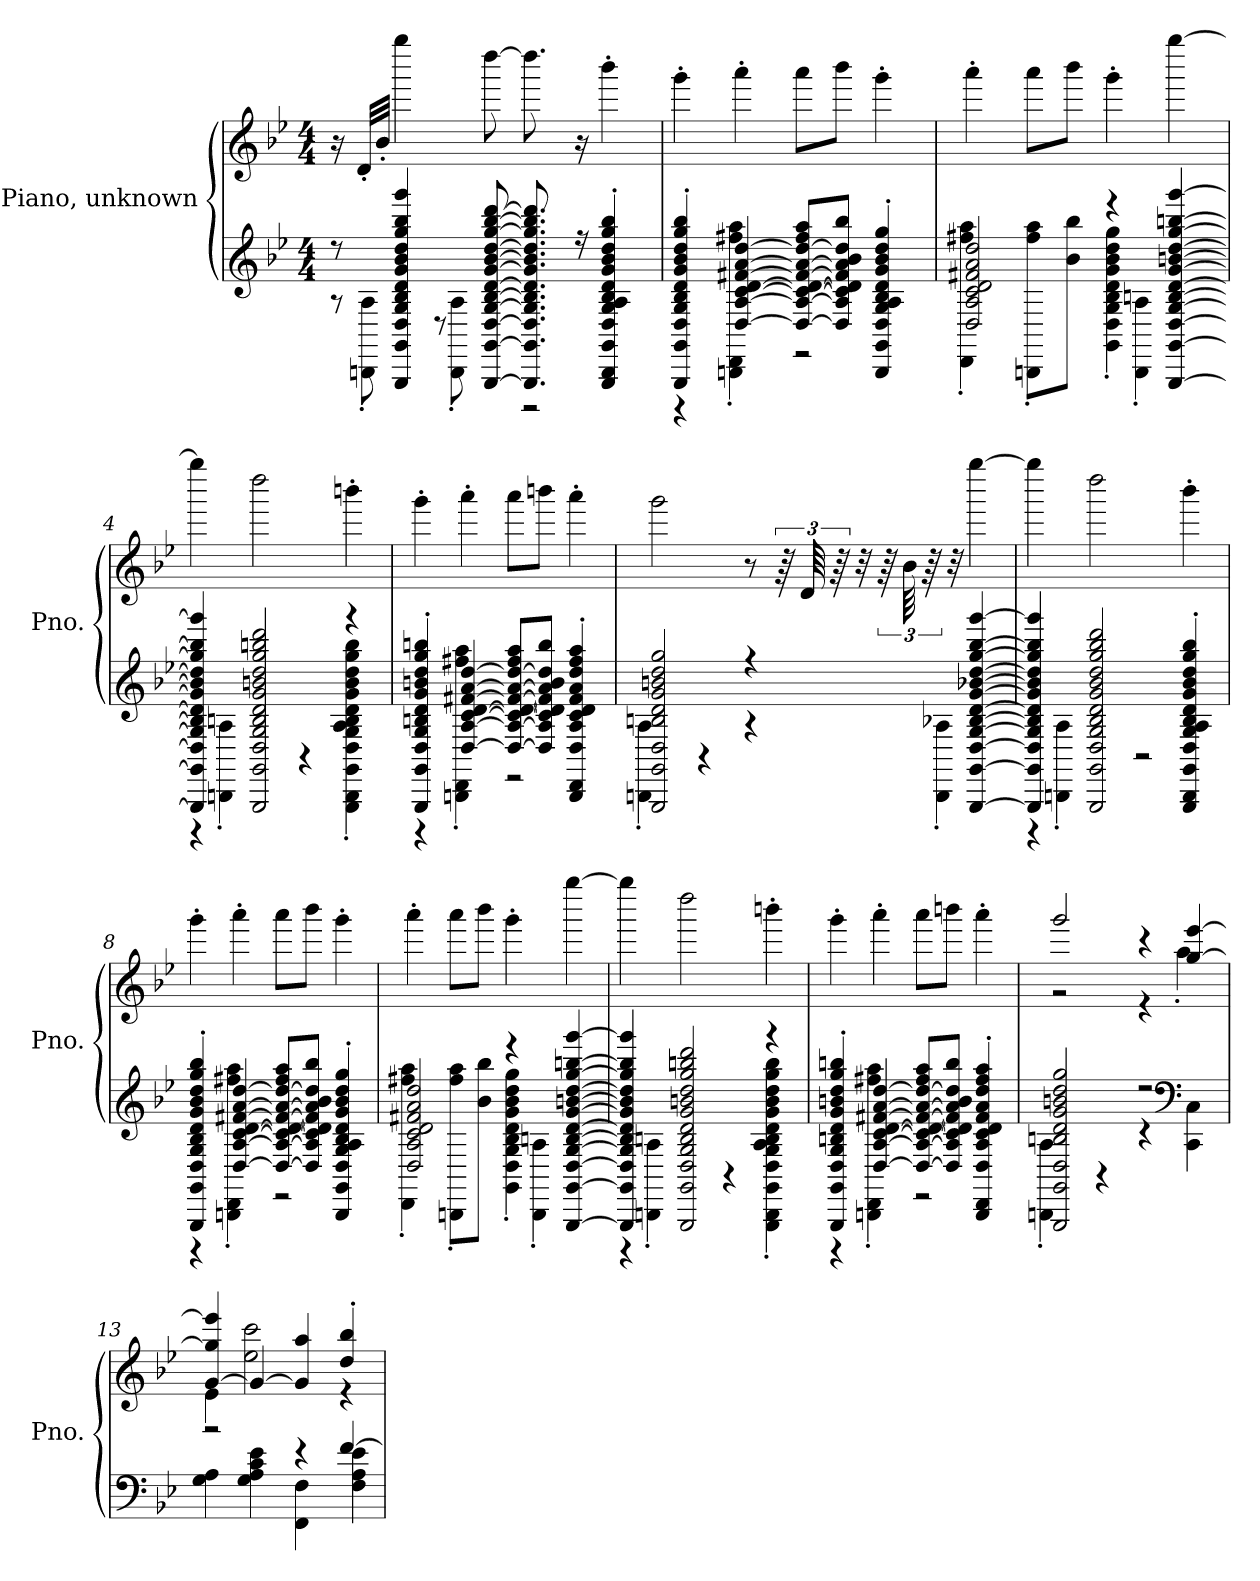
**kern	**kern
*part1	*part1
*staff2	*staff1
*I"Piano, unknown	*
*I'Pno.	*
*clefG2	*clefG2
*k[b-e-]	*k[b-e-]
*M4/4	*M4/4
*MM120	*MM120
=1	=1
*^	*
8r	8r	16r
.	.	32d'/LLL
.	.	32b-'/JJJ
4GGG/ 4GG/ 4D/ 4G/ 4B-/ 4d/ 4g/ 4b-/ 4dd/ 4gg/ 4bb-/ 4ggg/	8BBBn\' 8A\'	4gggg\
.	8r	.
[8GGG/ [8GG/ [8D/ [8G/ [8B-/ [8d/ [8g/ [8b-/ [8dd/ [8gg/ [8bb-/ [8ddd/	8BBB\' 8A\'	[8dddd\
8.GGG/] 8.GG/] 8.D/] 8.G/] 8.B-/] 8.d/] 8.g/] 8.b-/] 8.dd/] 8.gg/] 8.bb-/] 8.ddd/]	2r	8.dddd\]
16r	.	16r
4GGG/' 4BBB/' 4GG/' 4D/' 4G/' 4A/' 4B-/' 4d/' 4g/' 4b-/' 4dd/' 4gg/' 4bb-/'	.	4bbb-'\
=2	=2	=2
4GGG/' 4GG/' 4D/' 4G/' 4B-/' 4d/' 4g/' 4b-/' 4dd/' 4gg/' 4bb-/'	4r	4ggg'\
[4D/ [4A/ [4c/ [4d/ [4f#X/ [4a/ [4dd/	4BBBn\' 4DD\' 4ff#X\' 4aa\'	4aaa'\
8D/_ 8A/_ 8c/_ 8d/_ 8f#/_ 8a/_ 8dd/_ 8ff#/ 8aa/L	2r	8aaa\L
8D/] 8A/] 8c/] 8d/] 8f#/] 8a/] 8b-/ 8dd/] 8bb-/J	.	8bbb-\J
4BBB/' 4GG/' 4D/' 4G/' 4A/' 4B-/' 4d/' 4g/' 4b-/' 4dd/' 4gg/'	.	4ggg'\
=3	=3	=3
2D/ 2A/ 2c/ 2d/ 2f#X/ 2a/ 2dd/	4DD\' 4ff#X\' 4aa\'	4aaa'\
.	8BBBn\' 8ff#\' 8aa\'L	8aaa\L
.	8b-\ 8bb-\J	8bbb-\J
4r	4GG\' 4D\' 4G\' 4B-\' 4d\' 4g\' 4b-\' 4dd\' 4gg\'	4ggg'\
[4GGG/ [4GG/ [4D/ [4G/ [4Bn/ [4d/ [4g/ [4bn/ [4dd/ [4gg/ [4bbn/ [4ggg/	4BBB\' 4A\'	[4gggg\
=4	=4	=4
4GGG/] 4GG/] 4D/] 4G/] 4B/] 4d/] 4g/] 4b/] 4dd/] 4gg/] 4bb/] 4ggg/]	4r	4gggg\]
2GGG/ 2GG/ 2D/ 2G/ 2Bn/ 2d/ 2g/ 2bn/ 2dd/ 2gg/ 2bbn/ 2ddd/	4BBBn\' 4A\'	2dddd\
.	4r	.
4r	4GGG\' 4BBB\' 4GG\' 4D\' 4G\' 4A\' 4B\' 4d\' 4g\' 4b\' 4dd\' 4gg\' 4bb\'	4bbbn'\
!!LO:LB:g=z
=5	=5	=5
4GGG/' 4GG/' 4D/' 4G/' 4Bn/' 4d/' 4g/' 4bn/' 4dd/' 4gg/' 4bbn/'	4r	4ggg'\
[4D/ [4A/ [4c/ [4d/ [4f#X/ [4a/ [4dd/	4BBBn\' 4DD\' 4ff#X\' 4aa\'	4aaa'\
8D/_ 8A/_ 8c/_ 8d/_ 8f#/_ 8a/_ 8dd/_ 8ff#/ 8aa/L	2r	8aaa\L
8D/] 8A/] 8c/] 8d/] 8f#/] 8a/] 8b/ 8dd/] 8bb/J	.	8bbbn\J
4BBB/' 4DD/' 4D/' 4A/' 4c/' 4d/' 4f#/' 4a/' 4dd/' 4ff#/' 4aa/'	.	4aaa'\
=6	=6	=6
2GGG/ 2GG/ 2D/ 2Bn/ 2d/ 2g/ 2bn/ 2dd/ 2gg/	4BBBn\' 4A\'	2ggg\
.	4r	.
4r	4r	8r
.	.	96r
.	.	96d/
.	.	96r
.	.	32r
.	.	96r
.	.	96b-\
.	.	96r
.	.	32r
[4GGG/ [4GG/ [4D/ [4G/ [4B-X/ [4d/ [4g/ [4b-X/ [4dd/ [4gg/ [4bb-/ [4ggg/	4BBB\' 4A\'	[4gggg\
=7	=7	=7
4GGG/] 4GG/] 4D/] 4G/] 4B-/] 4d/] 4g/] 4b-/] 4dd/] 4gg/] 4bb-/] 4ggg/]	4r	4gggg\]
2GGG/ 2GG/ 2D/ 2G/ 2B-/ 2d/ 2g/ 2b-/ 2dd/ 2gg/ 2bb-/ 2ddd/	4BBBn\' 4A\'	2dddd\
.	2r	.
4GGG/' 4BBB/' 4GG/' 4D/' 4G/' 4A/' 4B-/' 4d/' 4g/' 4b-/' 4dd/' 4gg/' 4bb-/'	.	4bbb-'\
=8	=8	=8
4GGG/' 4GG/' 4D/' 4G/' 4B-/' 4d/' 4g/' 4b-/' 4dd/' 4gg/' 4bb-/'	4r	4ggg'\
[4D/ [4A/ [4c/ [4d/ [4f#X/ [4a/ [4dd/	4BBBn\' 4DD\' 4ff#X\' 4aa\'	4aaa'\
8D/_ 8A/_ 8c/_ 8d/_ 8f#/_ 8a/_ 8dd/_ 8ff#/ 8aa/L	2r	8aaa\L
8D/] 8A/] 8c/] 8d/] 8f#/] 8a/] 8b-/ 8dd/] 8bb-/J	.	8bbb-\J
4BBB/' 4GG/' 4D/' 4G/' 4A/' 4B-/' 4d/' 4g/' 4b-/' 4dd/' 4gg/'	.	4ggg'\
!!LO:LB:g=z
=9	=9	=9
2D/ 2A/ 2c/ 2d/ 2f#X/ 2a/ 2dd/	4DD\' 4ff#X\' 4aa\'	4aaa'\
.	8BBBn\' 8ff#\' 8aa\'L	8aaa\L
.	8b-\ 8bb-\J	8bbb-\J
4r	4GG\' 4D\' 4G\' 4B-\' 4d\' 4g\' 4b-\' 4dd\' 4gg\'	4ggg'\
[4GGG/ [4GG/ [4D/ [4G/ [4Bn/ [4d/ [4g/ [4bn/ [4dd/ [4gg/ [4bbn/ [4ggg/	4BBB\' 4A\'	[4gggg\
=10	=10	=10
4GGG/] 4GG/] 4D/] 4G/] 4B/] 4d/] 4g/] 4b/] 4dd/] 4gg/] 4bb/] 4ggg/]	4r	4gggg\]
2GGG/ 2GG/ 2D/ 2G/ 2Bn/ 2d/ 2g/ 2bn/ 2dd/ 2gg/ 2bbn/ 2ddd/	4BBBn\' 4A\'	2dddd\
.	4r	.
4r	4GGG\' 4BBB\' 4GG\' 4D\' 4G\' 4A\' 4B\' 4d\' 4g\' 4b\' 4dd\' 4gg\' 4bb\'	4bbbn'\
=11	=11	=11
4GGG/' 4GG/' 4D/' 4G/' 4Bn/' 4d/' 4g/' 4bn/' 4dd/' 4gg/' 4bbn/'	4r	4ggg'\
[4D/ [4A/ [4c/ [4d/ [4f#X/ [4a/ [4dd/	4BBBn\' 4DD\' 4ff#X\' 4aa\'	4aaa'\
8D/_ 8A/_ 8c/_ 8d/_ 8f#/_ 8a/_ 8dd/_ 8ff#/ 8aa/L	2r	8aaa\L
8D/] 8A/] 8c/] 8d/] 8f#/] 8a/] 8b/ 8dd/] 8bb/J	.	8bbbn\J
4BBB/' 4DD/' 4D/' 4A/' 4c/' 4d/' 4f#/' 4a/' 4dd/' 4ff#/' 4aa/'	.	4aaa'\
=12	=12	=12
*	*	*^
2GGG/ 2GG/ 2D/ 2Bn/ 2d/ 2g/ 2bn/ 2dd/ 2gg/	4BBBn\' 4A\'	2ggg/	2r
.	4r	.	.
2r	4r	4r	4r
*clefF4	*	*	*
.	4CC\ 4C\	[4gg/ [4eee-/	4aa'\
!!LO:LB:g=z	!!
=13	=13	=13	=13
2r	4G\ 4A\	[4g/ 4gg/] 4eee-/]	4e-\
.	4G\ 4A\ 4c\ 4e-\	4g/_	2ee-\ 2ccc\
4r	4FF\ 4F\	4g/] 4aa/	.
[4f/	4F\ 4A\ 4e-\	4dd/' 4bb-/'	4r
*v	*v	*	*
*	*v	*v
=	=
*-	*-
